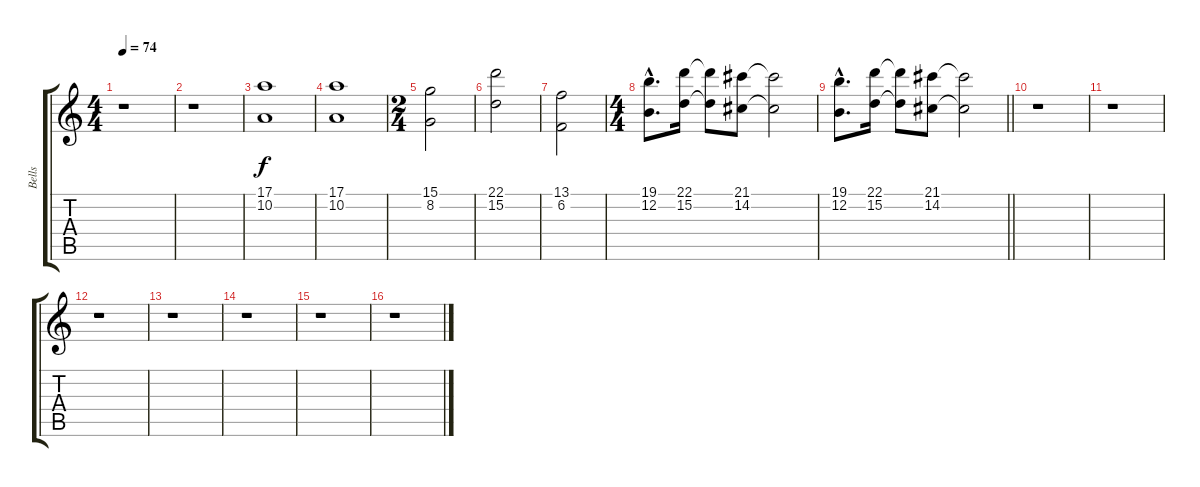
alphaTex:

\track ("Bells" "Bells") {instrument vibraphone}
\staff {score tabs}
\tuning (E4 B3 G3 D3 A2 E2) {hide}
\ts (4 4)
\tempo 74
\clef g2
\ks c
r.1{dy f instrument vibraphone} |
r.1 |
(17.1 10.2).1 |
(17.1 10.2).1 |
\ts (2 4)
(15.1 8.2).2 |
(22.1 15.2).2 |
(13.1 6.2).2 |
\ts (4 4)
(19.1{hac} 12.2{hac}).8{d} (22.1 15.2).16 (22.1{t} 15.2{t}).8 (21.1 14.2).8 (21.1{t} 14.2{t}).2 |
\barLineRight lightlight
(19.1{hac} 12.2{hac}).8{d} (22.1 15.2).16 (22.1{t} 15.2{t}).8 (21.1 14.2).8 (21.1{t} 14.2{t}).2 |
r.1 |
r.1 |
r.1 |
r.1 |
r.1 |
r.1 |
r.1
